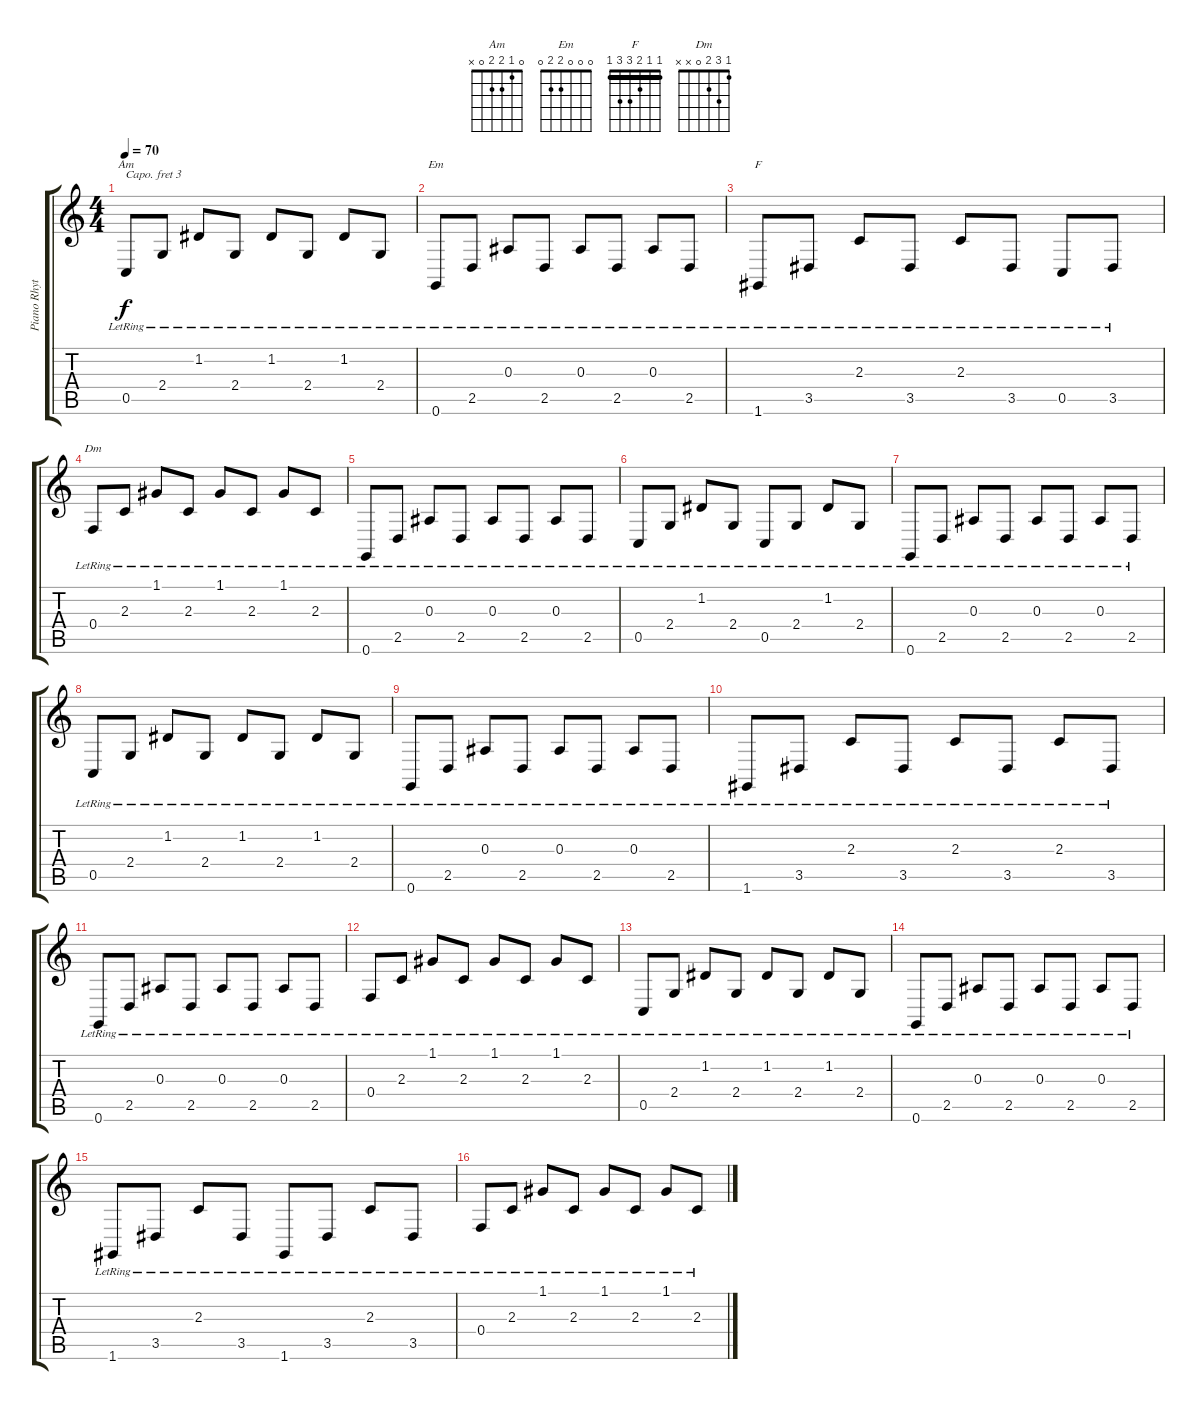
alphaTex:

\track ("Piano Rhythm" "Piano Rhyt") {instrument electricgrandpiano}
\staff {score tabs}
\capo 3
\tuning (E4 B3 G3 D3 A2 E2) {hide}
\chord ("Am" 0 1 2 2 0 x)
\chord ("Em" 0 0 0 2 2 0)
\chord ("F" 1 1 2 3 3 1) {barre 1}
\chord ("Dm" 1 3 2 0 x x)
\ts (4 4)
\tempo 70
\clef g2
\ks c
0.5{lr}.8{ch "Am" dy f instrument electricgrandpiano} 2.4{lr}.8 1.2{lr}.8 2.4{lr}.8 1.2{lr}.8 2.4{lr}.8 1.2{lr}.8 2.4{lr}.8 |
0.6{lr}.8{ch "Em"} 2.5{lr}.8 0.3{lr}.8 2.5{lr}.8 0.3{lr}.8 2.5{lr}.8 0.3{lr}.8 2.5{lr}.8 |
1.6{lr}.8{ch "F"} 3.5{lr}.8 2.3{lr}.8 3.5{lr}.8 2.3{lr}.8 3.5{lr}.8 0.5{lr}.8 3.5{lr}.8 |
0.4{lr}.8{ch "Dm"} 2.3{lr}.8 1.1{lr}.8 2.3{lr}.8 1.1{lr}.8 2.3{lr}.8 1.1{lr}.8 2.3{lr}.8 |
0.6{lr}.8 2.5{lr}.8 0.3{lr}.8 2.5{lr}.8 0.3{lr}.8 2.5{lr}.8 0.3{lr}.8 2.5{lr}.8 |
0.5{lr}.8 2.4{lr}.8 1.2{lr}.8 2.4{lr}.8 0.5{lr}.8 2.4{lr}.8 1.2{lr}.8 2.4{lr}.8 |
0.6{lr}.8 2.5{lr}.8 0.3{lr}.8 2.5{lr}.8 0.3{lr}.8 2.5{lr}.8 0.3{lr}.8 2.5{lr}.8 |
0.5{lr}.8 2.4{lr}.8 1.2{lr}.8 2.4{lr}.8 1.2{lr}.8 2.4{lr}.8 1.2{lr}.8 2.4{lr}.8 |
0.6{lr}.8 2.5{lr}.8 0.3{lr}.8 2.5{lr}.8 0.3{lr}.8 2.5{lr}.8 0.3{lr}.8 2.5{lr}.8 |
1.6{lr}.8 3.5{lr}.8 2.3{lr}.8 3.5{lr}.8 2.3{lr}.8 3.5{lr}.8 2.3{lr}.8 3.5{lr}.8 |
0.6{lr}.8 2.5{lr}.8 0.3{lr}.8 2.5{lr}.8 0.3{lr}.8 2.5{lr}.8 0.3{lr}.8 2.5{lr}.8 |
0.4{lr}.8 2.3{lr}.8 1.1{lr}.8 2.3{lr}.8 1.1{lr}.8 2.3{lr}.8 1.1{lr}.8 2.3{lr}.8 |
0.5{lr}.8 2.4{lr}.8 1.2{lr}.8 2.4{lr}.8 1.2{lr}.8 2.4{lr}.8 1.2{lr}.8 2.4{lr}.8 |
0.6{lr}.8 2.5{lr}.8 0.3{lr}.8 2.5{lr}.8 0.3{lr}.8 2.5{lr}.8 0.3{lr}.8 2.5{lr}.8 |
1.6{lr}.8 3.5{lr}.8 2.3{lr}.8 3.5{lr}.8 1.6{lr}.8 3.5{lr}.8 2.3{lr}.8 3.5{lr}.8 |
0.4{lr}.8 2.3{lr}.8 1.1{lr}.8 2.3{lr}.8 1.1{lr}.8 2.3{lr}.8 1.1{lr}.8 2.3{lr}.8
